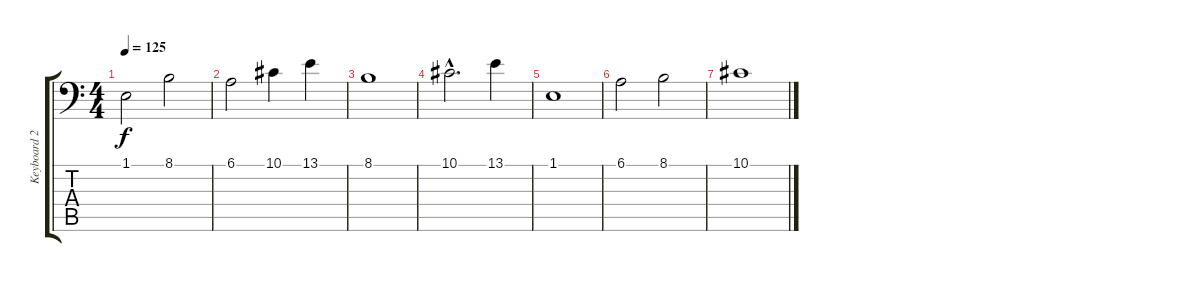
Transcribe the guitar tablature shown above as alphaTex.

\track ("Keyboard 2" "Keyboard 2") {instrument orchestralharp}
\staff {score tabs}
\tuning (Eb3 Bb2 Gb2 Db2 Ab1 Eb1) {hide}
\ts (4 4)
\tempo 125
\clef f4
\ks c
1.1.2{dy f} 8.1.2 |
6.1.2 10.1.4 13.1.4 |
8.1.1 |
10.1{hac}.2{d} 13.1.4 |
1.1.1 |
6.1.2 8.1.2 |
10.1.1
